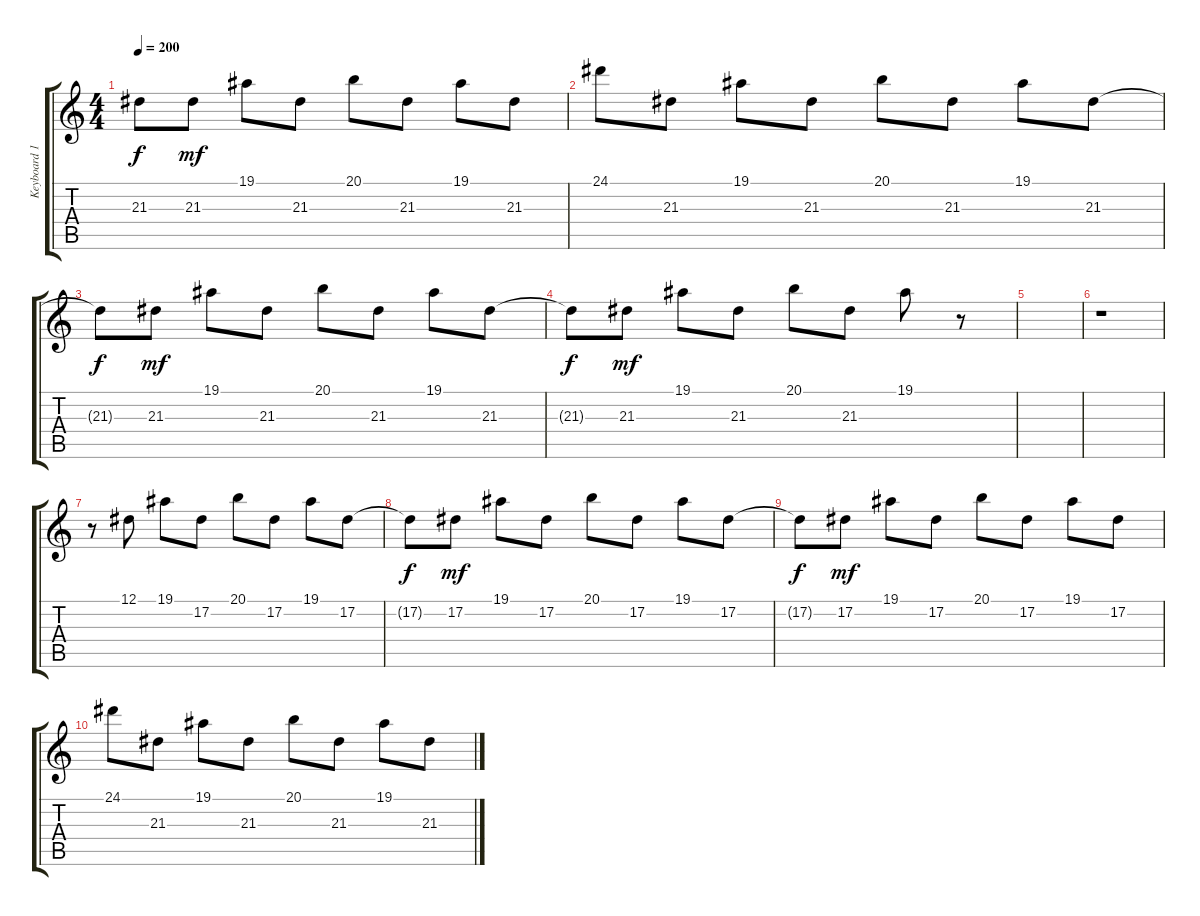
\track ("Keyboard 1" "Keyboard 1") {instrument fx5brightness}
\staff {score tabs}
\tuning (Eb4 Bb3 Gb3 Db3 Ab2 Eb2) {hide}
\ts (4 4)
\tempo 200
\clef g2
\ks c
21.3{t}.8{dy f} 21.3.8{dy mf} 19.1.8 21.3.8 20.1.8 21.3.8 19.1.8 21.3.8 |
24.1.8 21.3.8 19.1.8 21.3.8 20.1.8 21.3.8 19.1.8 21.3.8 |
21.3{t}.8{dy f} 21.3.8{dy mf} 19.1.8 21.3.8 20.1.8 21.3.8 19.1.8 21.3.8 |
21.3{t}.8{dy f} 21.3.8{dy mf} 19.1.8 21.3.8 20.1.8 21.3.8 19.1.8 r.8 |
|
r.1 |
r.8 12.1.8 19.1.8 17.2.8 20.1.8 17.2.8 19.1.8 17.2.8 |
17.2{t}.8{dy f} 17.2.8{dy mf} 19.1.8 17.2.8 20.1.8 17.2.8 19.1.8 17.2.8 |
17.2{t}.8{dy f} 17.2.8{dy mf} 19.1.8 17.2.8 20.1.8 17.2.8 19.1.8 17.2.8 |
24.1.8 21.3.8 19.1.8 21.3.8 20.1.8 21.3.8 19.1.8 21.3.8
